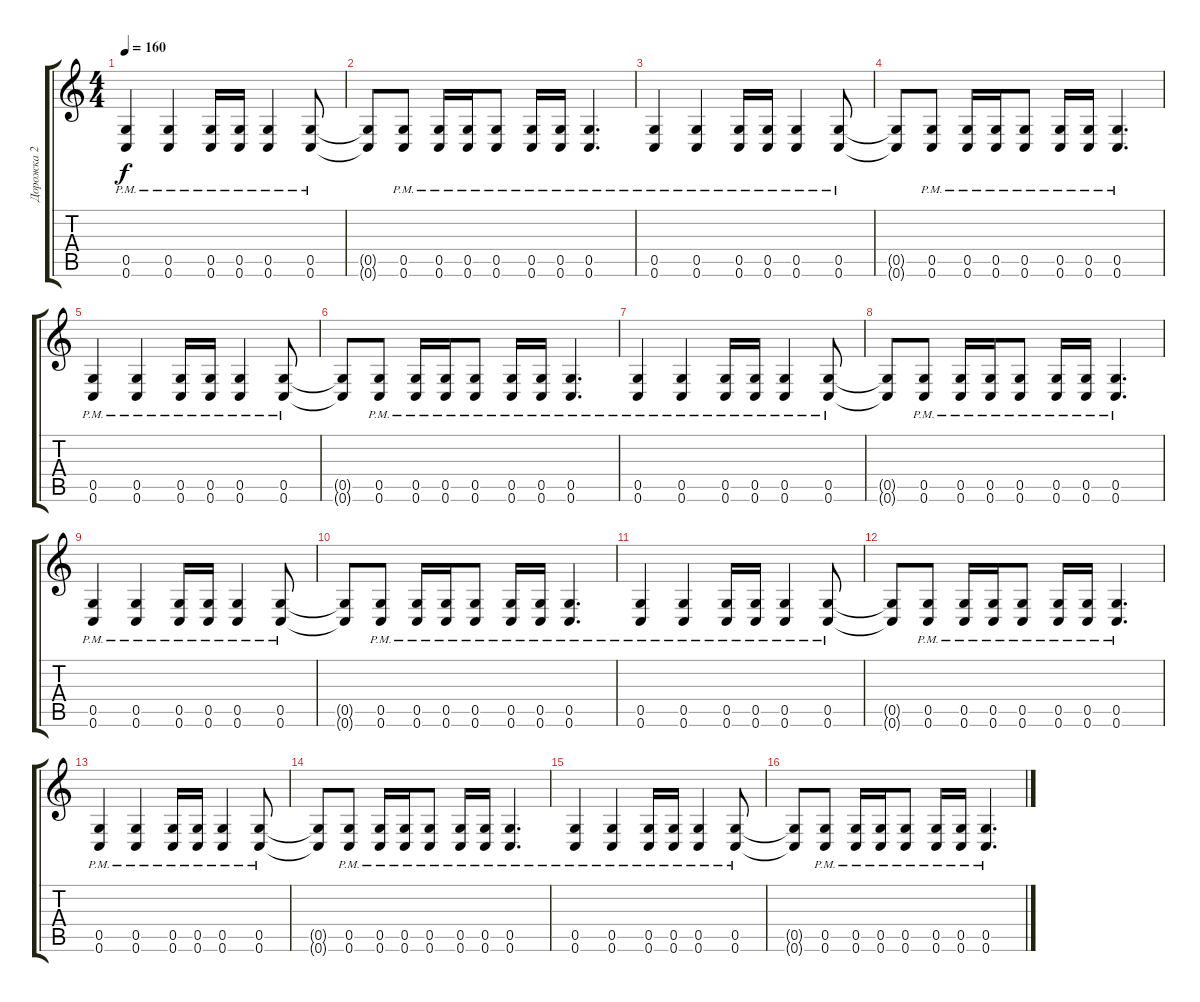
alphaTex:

\track ("Дорожка 2" "Дорожка 2") {instrument overdrivenguitar}
\staff {score tabs}
\tuning (D4 A3 F3 C3 G2 C2) {hide}
\ts (4 4)
\tempo 160
\clef g2
\ks c
(0.5{pm} 0.6{pm}).4{dy f} (0.5{pm} 0.6{pm}).4 (0.5{pm} 0.6{pm}).16 (0.5{pm} 0.6{pm}).16 (0.5{pm} 0.6{pm}).4 (0.5{pm} 0.6{pm}).8 |
(0.5{t} 0.6{t}).8 (0.5{pm} 0.6{pm}).8 (0.5{pm} 0.6{pm}).16 (0.5{pm} 0.6{pm}).16 (0.5{pm} 0.6{pm}).8 (0.5{pm} 0.6{pm}).16 (0.5{pm} 0.6{pm}).16 (0.5{pm} 0.6{pm}).4{d} |
(0.5{pm} 0.6{pm}).4 (0.5{pm} 0.6{pm}).4 (0.5{pm} 0.6{pm}).16 (0.5{pm} 0.6{pm}).16 (0.5{pm} 0.6{pm}).4 (0.5{pm} 0.6{pm}).8 |
(0.5{t} 0.6{t}).8 (0.5{pm} 0.6{pm}).8 (0.5{pm} 0.6{pm}).16 (0.5{pm} 0.6{pm}).16 (0.5{pm} 0.6{pm}).8 (0.5{pm} 0.6{pm}).16 (0.5{pm} 0.6{pm}).16 (0.5{pm} 0.6{pm}).4{d} |
(0.5{pm} 0.6{pm}).4 (0.5{pm} 0.6{pm}).4 (0.5{pm} 0.6{pm}).16 (0.5{pm} 0.6{pm}).16 (0.5{pm} 0.6{pm}).4 (0.5{pm} 0.6{pm}).8 |
(0.5{t} 0.6{t}).8 (0.5{pm} 0.6{pm}).8 (0.5{pm} 0.6{pm}).16 (0.5{pm} 0.6{pm}).16 (0.5{pm} 0.6{pm}).8 (0.5{pm} 0.6{pm}).16 (0.5{pm} 0.6{pm}).16 (0.5{pm} 0.6{pm}).4{d} |
(0.5{pm} 0.6{pm}).4 (0.5{pm} 0.6{pm}).4 (0.5{pm} 0.6{pm}).16 (0.5{pm} 0.6{pm}).16 (0.5{pm} 0.6{pm}).4 (0.5{pm} 0.6{pm}).8 |
(0.5{t} 0.6{t}).8 (0.5{pm} 0.6{pm}).8 (0.5{pm} 0.6{pm}).16 (0.5{pm} 0.6{pm}).16 (0.5{pm} 0.6{pm}).8 (0.5{pm} 0.6{pm}).16 (0.5{pm} 0.6{pm}).16 (0.5{pm} 0.6{pm}).4{d} |
(0.5{pm} 0.6{pm}).4 (0.5{pm} 0.6{pm}).4 (0.5{pm} 0.6{pm}).16 (0.5{pm} 0.6{pm}).16 (0.5{pm} 0.6{pm}).4 (0.5{pm} 0.6{pm}).8 |
(0.5{t} 0.6{t}).8 (0.5{pm} 0.6{pm}).8 (0.5{pm} 0.6{pm}).16 (0.5{pm} 0.6{pm}).16 (0.5{pm} 0.6{pm}).8 (0.5{pm} 0.6{pm}).16 (0.5{pm} 0.6{pm}).16 (0.5{pm} 0.6{pm}).4{d} |
(0.5{pm} 0.6{pm}).4 (0.5{pm} 0.6{pm}).4 (0.5{pm} 0.6{pm}).16 (0.5{pm} 0.6{pm}).16 (0.5{pm} 0.6{pm}).4 (0.5{pm} 0.6{pm}).8 |
(0.5{t} 0.6{t}).8 (0.5{pm} 0.6{pm}).8 (0.5{pm} 0.6{pm}).16 (0.5{pm} 0.6{pm}).16 (0.5{pm} 0.6{pm}).8 (0.5{pm} 0.6{pm}).16 (0.5{pm} 0.6{pm}).16 (0.5{pm} 0.6{pm}).4{d} |
(0.5{pm} 0.6{pm}).4 (0.5{pm} 0.6{pm}).4 (0.5{pm} 0.6{pm}).16 (0.5{pm} 0.6{pm}).16 (0.5{pm} 0.6{pm}).4 (0.5{pm} 0.6{pm}).8 |
(0.5{t} 0.6{t}).8 (0.5{pm} 0.6{pm}).8 (0.5{pm} 0.6{pm}).16 (0.5{pm} 0.6{pm}).16 (0.5{pm} 0.6{pm}).8 (0.5{pm} 0.6{pm}).16 (0.5{pm} 0.6{pm}).16 (0.5{pm} 0.6{pm}).4{d} |
(0.5{pm} 0.6{pm}).4 (0.5{pm} 0.6{pm}).4 (0.5{pm} 0.6{pm}).16 (0.5{pm} 0.6{pm}).16 (0.5{pm} 0.6{pm}).4 (0.5{pm} 0.6{pm}).8 |
(0.5{t} 0.6{t}).8 (0.5{pm} 0.6{pm}).8 (0.5{pm} 0.6{pm}).16 (0.5{pm} 0.6{pm}).16 (0.5{pm} 0.6{pm}).8 (0.5{pm} 0.6{pm}).16 (0.5{pm} 0.6{pm}).16 (0.5{pm} 0.6{pm}).4{d}
